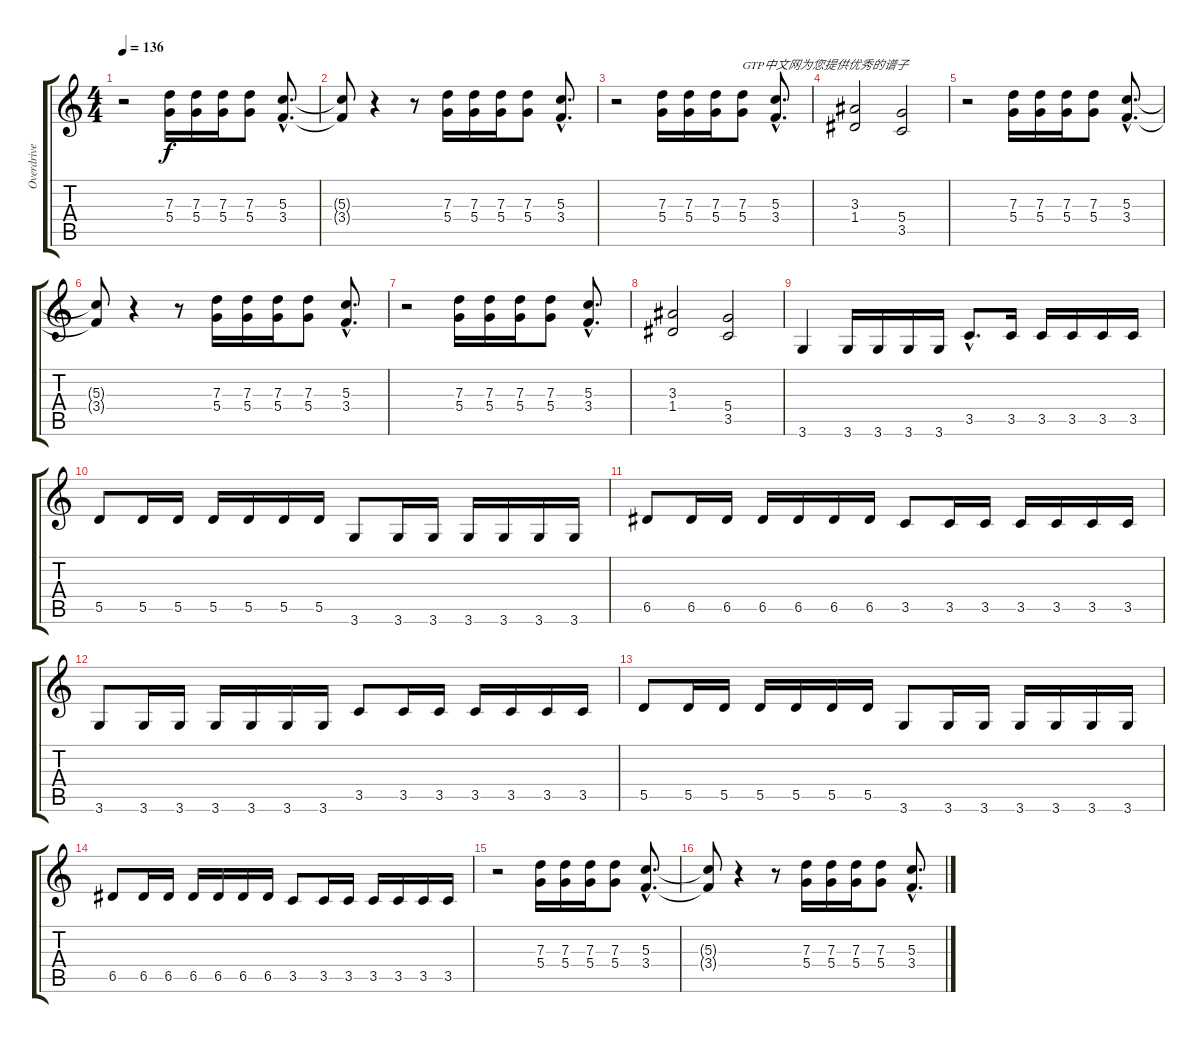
\track ("Overdrive Guitar 1" "Overdrive ") {instrument distortionguitar}
\staff {score tabs}
\tuning (E4 B3 G3 D3 A2 E2) {hide}
\ts (4 4)
\tempo 136
\clef g2
\ks c
r.2{dy f instrument distortionguitar} (7.3 5.4).16 (7.3 5.4).16 (7.3 5.4).16 (7.3 5.4).8 (5.3{hac} 3.4{hac}).8{d} |
(5.3{t} 3.4{t}).8 r.4 r.8 (7.3 5.4).16 (7.3 5.4).16 (7.3 5.4).16 (7.3 5.4).8 (5.3{hac} 3.4{hac}).8{d} |
r.2 (7.3 5.4).16 (7.3 5.4).16 (7.3 5.4).16 (7.3 5.4).8{txt "GTP中文网为您提供优秀的谱子"} (5.3{hac} 3.4{hac}).8{d} |
(3.3 1.4).2 (5.4 3.5).2 |
r.2 (7.3 5.4).16 (7.3 5.4).16 (7.3 5.4).16 (7.3 5.4).8 (5.3{hac} 3.4{hac}).8{d} |
(5.3{t} 3.4{t}).8 r.4 r.8 (7.3 5.4).16 (7.3 5.4).16 (7.3 5.4).16 (7.3 5.4).8 (5.3{hac} 3.4{hac}).8{d} |
r.2 (7.3 5.4).16 (7.3 5.4).16 (7.3 5.4).16 (7.3 5.4).8 (5.3{hac} 3.4{hac}).8{d} |
(3.3 1.4).2 (5.4 3.5).2 |
3.6.4 3.6.16 3.6.16 3.6.16 3.6.16 3.5{hac}.8{d} 3.5.16 3.5.16 3.5.16 3.5.16 3.5.16 |
5.5.8 5.5.16 5.5.16 5.5.16 5.5.16 5.5.16 5.5.16 3.6.8 3.6.16 3.6.16 3.6.16 3.6.16 3.6.16 3.6.16 |
6.5.8 6.5.16 6.5.16 6.5.16 6.5.16 6.5.16 6.5.16 3.5.8 3.5.16 3.5.16 3.5.16 3.5.16 3.5.16 3.5.16 |
3.6.8 3.6.16 3.6.16 3.6.16 3.6.16 3.6.16 3.6.16 3.5.8 3.5.16 3.5.16 3.5.16 3.5.16 3.5.16 3.5.16 |
5.5.8 5.5.16 5.5.16 5.5.16 5.5.16 5.5.16 5.5.16 3.6.8 3.6.16 3.6.16 3.6.16 3.6.16 3.6.16 3.6.16 |
6.5.8 6.5.16 6.5.16 6.5.16 6.5.16 6.5.16 6.5.16 3.5.8 3.5.16 3.5.16 3.5.16 3.5.16 3.5.16 3.5.16 |
r.2 (7.3 5.4).16 (7.3 5.4).16 (7.3 5.4).16 (7.3 5.4).8 (5.3{hac} 3.4{hac}).8{d} |
(5.3{t} 3.4{t}).8 r.4 r.8 (7.3 5.4).16 (7.3 5.4).16 (7.3 5.4).16 (7.3 5.4).8 (5.3{hac} 3.4{hac}).8{d}
